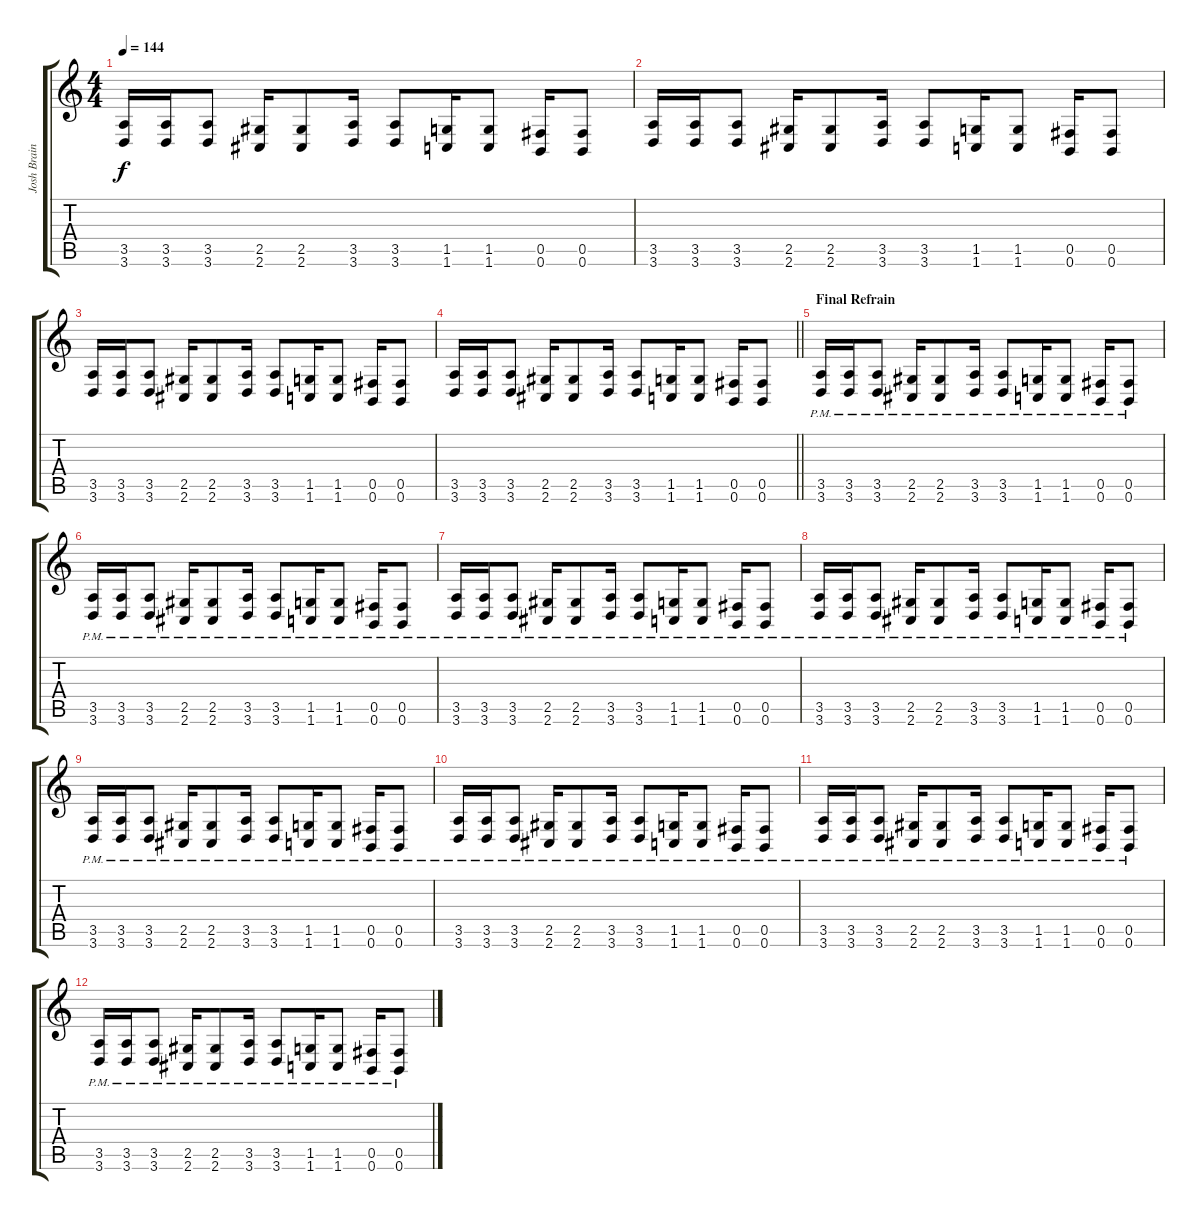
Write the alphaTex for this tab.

\track ("Josh Brainard" "Josh Brain") {instrument distortionguitar}
\staff {score tabs}
\tuning (Db4 Ab3 E3 B2 Gb2 B1) {hide}
\ts (4 4)
\tempo 144
\clef g2
\ks c
(3.5 3.6).16{dy f} (3.5 3.6).16 (3.5 3.6).8 (2.5 2.6).16 (2.5 2.6).8 (3.5 3.6).16 (3.5 3.6).8 (1.5 1.6).16 (1.5 1.6).8 (0.5 0.6).16 (0.5 0.6).8 |
(3.5 3.6).16 (3.5 3.6).16 (3.5 3.6).8 (2.5 2.6).16 (2.5 2.6).8 (3.5 3.6).16 (3.5 3.6).8 (1.5 1.6).16 (1.5 1.6).8 (0.5 0.6).16 (0.5 0.6).8 |
(3.5 3.6).16 (3.5 3.6).16 (3.5 3.6).8 (2.5 2.6).16 (2.5 2.6).8 (3.5 3.6).16 (3.5 3.6).8 (1.5 1.6).16 (1.5 1.6).8 (0.5 0.6).16 (0.5 0.6).8 |
\barLineRight lightlight
(3.5 3.6).16 (3.5 3.6).16 (3.5 3.6).8 (2.5 2.6).16 (2.5 2.6).8 (3.5 3.6).16 (3.5 3.6).8 (1.5 1.6).16 (1.5 1.6).8 (0.5 0.6).16 (0.5 0.6).8 |
\section ("" "Final Refrain")
(3.5{pm} 3.6{pm}).16 (3.5{pm} 3.6{pm}).16 (3.5{pm} 3.6{pm}).8 (2.5{pm} 2.6{pm}).16 (2.5{pm} 2.6{pm}).8 (3.5{pm} 3.6{pm}).16 (3.5{pm} 3.6{pm}).8 (1.5{pm} 1.6{pm}).16 (1.5{pm} 1.6{pm}).8 (0.5{pm} 0.6{pm}).16 (0.5{pm} 0.6{pm}).8 |
(3.5{pm} 3.6{pm}).16 (3.5{pm} 3.6{pm}).16 (3.5{pm} 3.6{pm}).8 (2.5{pm} 2.6{pm}).16 (2.5{pm} 2.6{pm}).8 (3.5{pm} 3.6{pm}).16 (3.5{pm} 3.6{pm}).8 (1.5{pm} 1.6{pm}).16 (1.5{pm} 1.6{pm}).8 (0.5{pm} 0.6{pm}).16 (0.5{pm} 0.6{pm}).8 |
(3.5{pm} 3.6{pm}).16 (3.5{pm} 3.6{pm}).16 (3.5{pm} 3.6{pm}).8 (2.5{pm} 2.6{pm}).16 (2.5{pm} 2.6{pm}).8 (3.5{pm} 3.6{pm}).16 (3.5{pm} 3.6{pm}).8 (1.5{pm} 1.6{pm}).16 (1.5{pm} 1.6{pm}).8 (0.5{pm} 0.6{pm}).16 (0.5{pm} 0.6{pm}).8 |
(3.5{pm} 3.6{pm}).16 (3.5{pm} 3.6{pm}).16 (3.5{pm} 3.6{pm}).8 (2.5{pm} 2.6{pm}).16 (2.5{pm} 2.6{pm}).8 (3.5{pm} 3.6{pm}).16 (3.5{pm} 3.6{pm}).8 (1.5{pm} 1.6{pm}).16 (1.5{pm} 1.6{pm}).8 (0.5{pm} 0.6{pm}).16 (0.5{pm} 0.6{pm}).8 |
(3.5{pm} 3.6{pm}).16 (3.5{pm} 3.6{pm}).16 (3.5{pm} 3.6{pm}).8 (2.5{pm} 2.6{pm}).16 (2.5{pm} 2.6{pm}).8 (3.5{pm} 3.6{pm}).16 (3.5{pm} 3.6{pm}).8 (1.5{pm} 1.6{pm}).16 (1.5{pm} 1.6{pm}).8 (0.5{pm} 0.6{pm}).16 (0.5{pm} 0.6{pm}).8 |
(3.5{pm} 3.6{pm}).16 (3.5{pm} 3.6{pm}).16 (3.5{pm} 3.6{pm}).8 (2.5{pm} 2.6{pm}).16 (2.5{pm} 2.6{pm}).8 (3.5{pm} 3.6{pm}).16 (3.5{pm} 3.6{pm}).8 (1.5{pm} 1.6{pm}).16 (1.5{pm} 1.6{pm}).8 (0.5{pm} 0.6{pm}).16 (0.5{pm} 0.6{pm}).8 |
(3.5{pm} 3.6{pm}).16 (3.5{pm} 3.6{pm}).16 (3.5{pm} 3.6{pm}).8 (2.5{pm} 2.6{pm}).16 (2.5{pm} 2.6{pm}).8 (3.5{pm} 3.6{pm}).16 (3.5{pm} 3.6{pm}).8 (1.5{pm} 1.6{pm}).16 (1.5{pm} 1.6{pm}).8 (0.5{pm} 0.6{pm}).16 (0.5{pm} 0.6{pm}).8 |
(3.5{pm} 3.6{pm}).16 (3.5{pm} 3.6{pm}).16 (3.5{pm} 3.6{pm}).8 (2.5{pm} 2.6{pm}).16 (2.5{pm} 2.6{pm}).8 (3.5{pm} 3.6{pm}).16 (3.5{pm} 3.6{pm}).8 (1.5{pm} 1.6{pm}).16 (1.5{pm} 1.6{pm}).8 (0.5{pm} 0.6{pm}).16 (0.5{pm} 0.6{pm}).8
